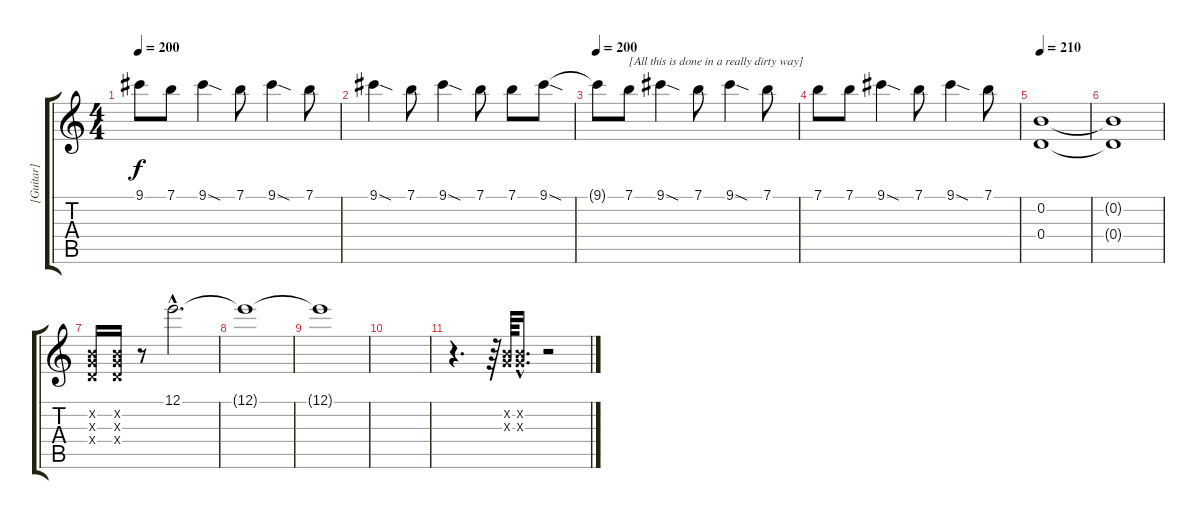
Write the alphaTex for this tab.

\track ("[Guitar]" "[Guitar]") {instrument overdrivenguitar}
\staff {score tabs}
\tuning (E4 B3 G3 D3 A2 E2) {hide}
\ts (4 4)
\tempo 200
\clef g2
\ks c
9.1{t}.8{dy f} 7.1.8 9.1{sod}.4 7.1.8 9.1{sod}.4 7.1.8 |
9.1{sod}.4 7.1.8 9.1{sod}.4 7.1.8 7.1.8 9.1{sod}.8 |
\tempo 200
9.1{t}.8 7.1.8{txt "[All this is done in a really dirty way]"} 9.1{sod}.4 7.1.8 9.1{sod}.4 7.1.8 |
7.1.8 7.1.8 9.1{sod}.4 7.1.8 9.1{sod}.4 7.1.8 |
\tempo 210
(0.2 0.4).1 |
(0.2{t} 0.4{t}).1 |
(0.2{x} 0.3{x} 0.4{x}).16 (0.2{x} 0.3{x} 0.4{x}).16 r.8 12.1{hac}.2{d} |
12.1{t}.1{volume 12} |
12.1{t}.1 |
|
r.4{d} r.64 (0.2{x} 0.3{x}).64 (0.2{hac x} 0.3{hac x}).16{d} r.2
